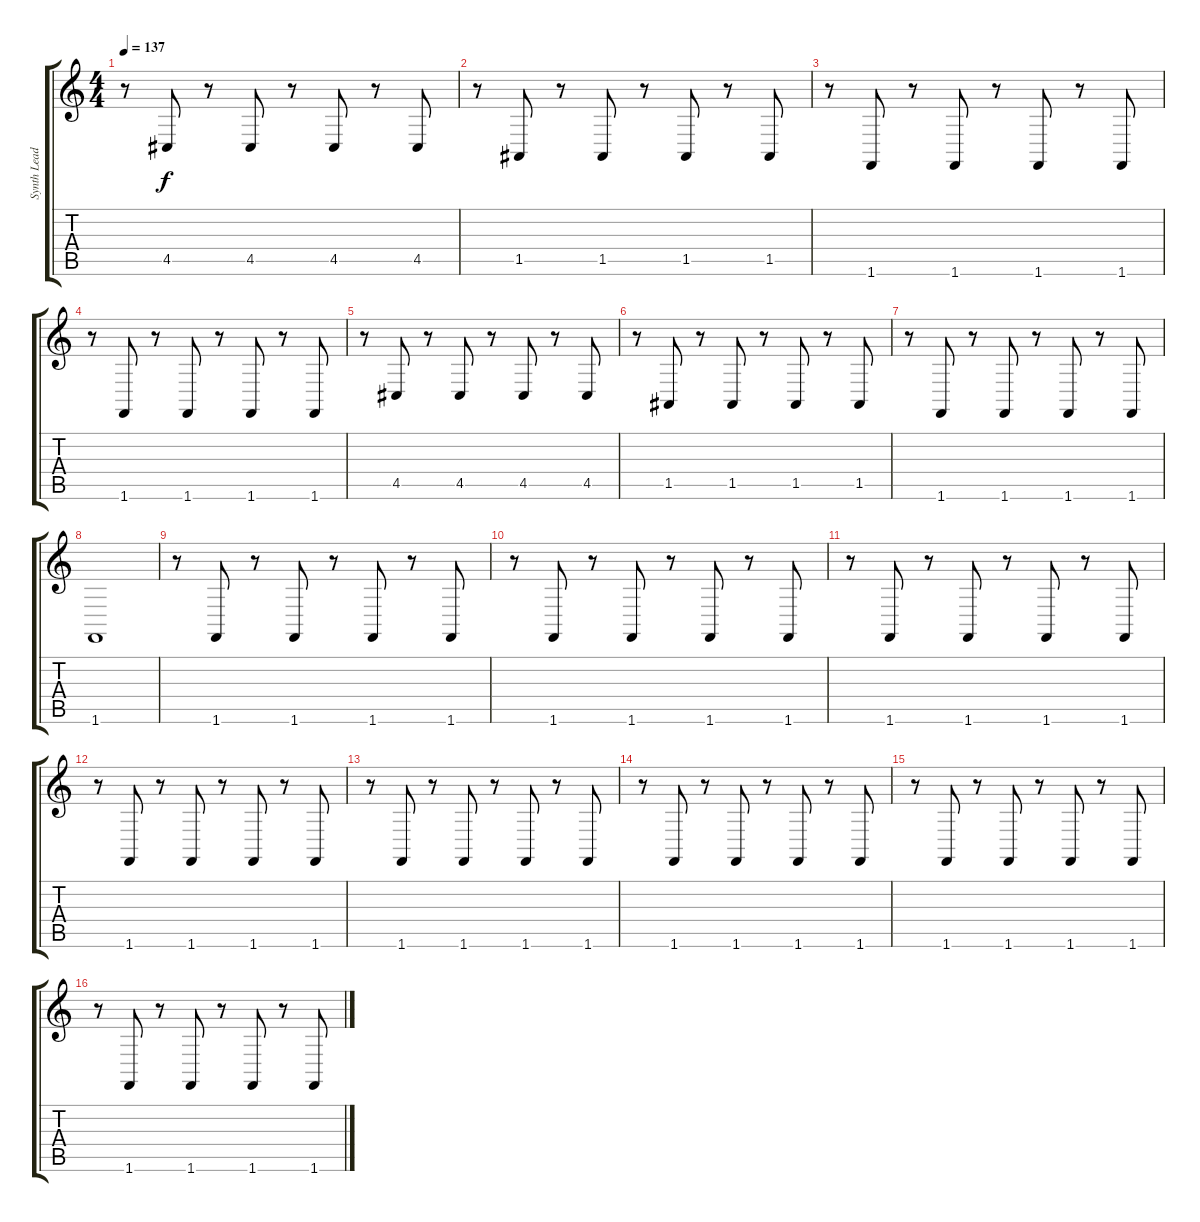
\track ("Synth Lead" "Synth Lead") {instrument lead8bassandlead}
\staff {score tabs}
\tuning (E4 B3 G3 D3 A2 E2) {hide}
\ts (4 4)
\tempo 137
\clef g2
\ks c
r.8{dy f} 4.5.8 r.8 4.5.8 r.8 4.5.8 r.8 4.5.8 |
r.8 1.5.8 r.8 1.5.8 r.8 1.5.8 r.8 1.5.8 |
r.8 1.6.8 r.8 1.6.8 r.8 1.6.8 r.8 1.6.8 |
r.8 1.6.8 r.8 1.6.8 r.8 1.6.8 r.8 1.6.8 |
r.8 4.5.8 r.8 4.5.8 r.8 4.5.8 r.8 4.5.8 |
r.8 1.5.8 r.8 1.5.8 r.8 1.5.8 r.8 1.5.8 |
r.8 1.6.8 r.8 1.6.8 r.8 1.6.8 r.8 1.6.8 |
1.6.1{volume 14} |
r.8 1.6.8{volume 10} r.8 1.6.8 r.8 1.6.8 r.8 1.6.8 |
r.8 1.6.8 r.8 1.6.8 r.8 1.6.8 r.8 1.6.8 |
r.8 1.6.8 r.8 1.6.8 r.8 1.6.8 r.8 1.6.8 |
r.8 1.6.8 r.8 1.6.8 r.8 1.6.8 r.8 1.6.8 |
r.8 1.6.8 r.8 1.6.8 r.8 1.6.8 r.8 1.6.8 |
r.8 1.6.8 r.8 1.6.8 r.8 1.6.8 r.8 1.6.8 |
r.8 1.6.8 r.8 1.6.8 r.8 1.6.8 r.8 1.6.8 |
r.8 1.6.8 r.8 1.6.8 r.8 1.6.8 r.8 1.6.8
